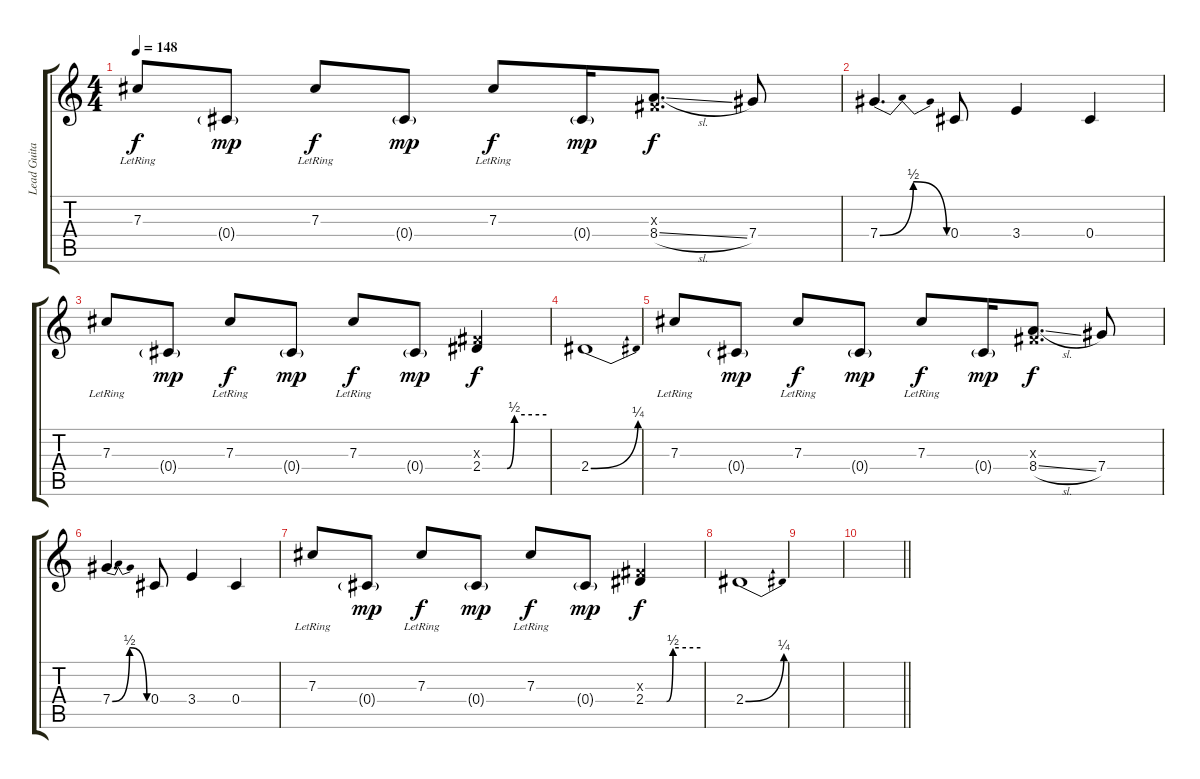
\track ("Lead Guitar" "Lead Guita") {instrument distortionguitar}
\staff {score tabs}
\tuning (Eb4 Bb3 Gb3 Db3 Ab2 Db2) {hide}
\ts (4 4)
\section ("" "")
\tempo 148
\clef g2
\ks c
7.3{lr}.8{dy f} 0.4{g}.8{dy mp} 7.3{lr}.8{dy f} 0.4{g}.8{dy mp} 7.3{lr}.8{dy f} 0.4{g}.16{dy mp} (0.3{x} 8.4{sl}).8{d dy f} 7.4.8 |
7.4{be (bendrelease 0 0 30 2 30 2 60 0)}.4{d} 0.4.8 3.4.4 0.4.4 |
7.3{lr}.8 0.4{g}.8{dy mp} 7.3{lr}.8{dy f} 0.4{g}.8{dy mp} 7.3{lr}.8{dy f} 0.4{g}.8{dy mp} (0.3{x} 2.4{be (custom 0 0 23 0 30 2 60 2)}).4{dy f} |
2.4{be (bend 0 0 60 1)}.1 |
7.3{lr}.8 0.4{g}.8{dy mp} 7.3{lr}.8{dy f} 0.4{g}.8{dy mp} 7.3{lr}.8{dy f} 0.4{g}.16{dy mp} (0.3{x} 8.4{sl}).8{d dy f} 7.4.8 |
7.4{be (bendrelease 0 0 30 2 30 2 60 0)}.4{d} 0.4.8 3.4.4 0.4.4 |
7.3{lr}.8 0.4{g}.8{dy mp} 7.3{lr}.8{dy f} 0.4{g}.8{dy mp} 7.3{lr}.8{dy f} 0.4{g}.8{dy mp} (0.3{x} 2.4{be (custom 0 0 23 0 30 2 60 2)}).4{dy f} |
2.4{be (bend 0 0 60 1)}.1 |
|
\barLineRight lightlight
